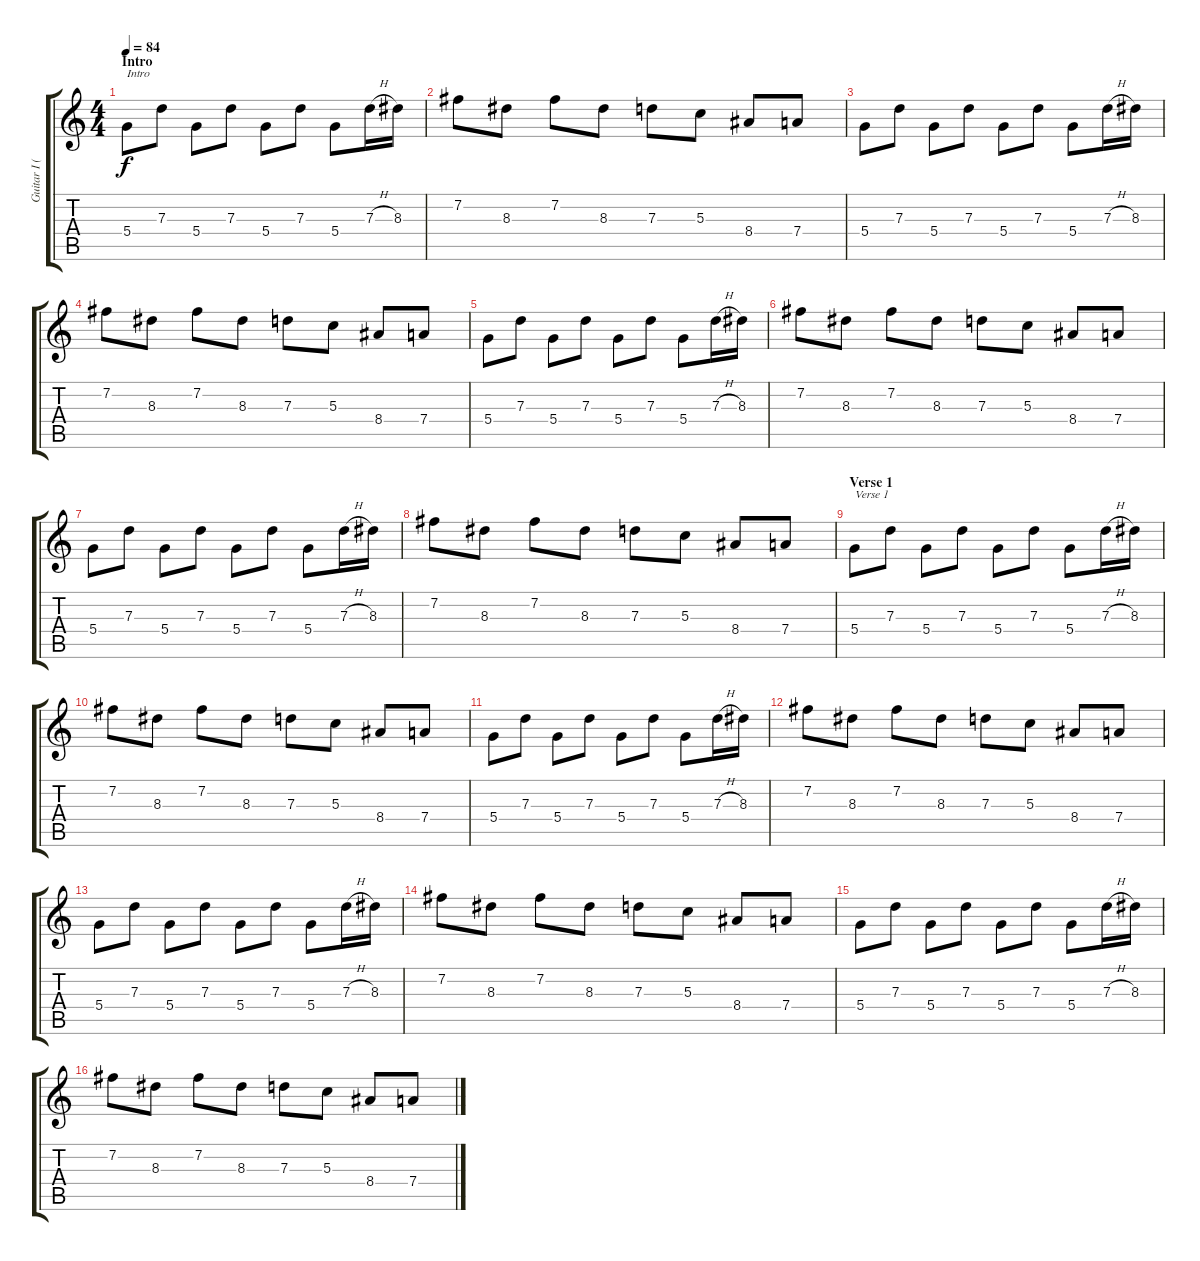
\track ("Guitar I (acous.)" "Guitar I (") {instrument acousticguitarnylon}
\staff {score tabs}
\tuning (E4 B3 G3 D3 A2 E2) {hide}
\ts (4 4)
\section ("" "Intro")
\tempo 84
\clef g2
\ks c
5.4.8{txt "Intro" dy f instrument acousticguitarnylon} 7.3.8 5.4.8 7.3.8 5.4.8 7.3.8 5.4.8 7.3{h}.16 8.3.16 |
7.2.8 8.3.8 7.2.8 8.3.8 7.3.8 5.3.8 8.4.8 7.4.8 |
5.4.8 7.3.8 5.4.8 7.3.8 5.4.8 7.3.8 5.4.8 7.3{h}.16 8.3.16 |
7.2.8 8.3.8 7.2.8 8.3.8 7.3.8 5.3.8 8.4.8 7.4.8 |
5.4.8 7.3.8 5.4.8 7.3.8 5.4.8 7.3.8 5.4.8 7.3{h}.16 8.3.16 |
7.2.8 8.3.8 7.2.8 8.3.8 7.3.8 5.3.8 8.4.8 7.4.8 |
5.4.8 7.3.8 5.4.8 7.3.8 5.4.8 7.3.8 5.4.8 7.3{h}.16 8.3.16 |
7.2.8 8.3.8 7.2.8 8.3.8 7.3.8 5.3.8 8.4.8 7.4.8 |
\section ("" "Verse 1")
5.4.8{txt "Verse 1"} 7.3.8 5.4.8 7.3.8 5.4.8 7.3.8 5.4.8 7.3{h}.16 8.3.16 |
7.2.8 8.3.8 7.2.8 8.3.8 7.3.8 5.3.8 8.4.8 7.4.8 |
5.4.8 7.3.8 5.4.8 7.3.8 5.4.8 7.3.8 5.4.8 7.3{h}.16 8.3.16 |
7.2.8 8.3.8 7.2.8 8.3.8 7.3.8 5.3.8 8.4.8 7.4.8 |
5.4.8 7.3.8 5.4.8 7.3.8 5.4.8 7.3.8 5.4.8 7.3{h}.16 8.3.16 |
7.2.8 8.3.8 7.2.8 8.3.8 7.3.8 5.3.8 8.4.8 7.4.8 |
5.4.8 7.3.8 5.4.8 7.3.8 5.4.8 7.3.8 5.4.8 7.3{h}.16 8.3.16 |
7.2.8 8.3.8 7.2.8 8.3.8 7.3.8 5.3.8 8.4.8 7.4.8
